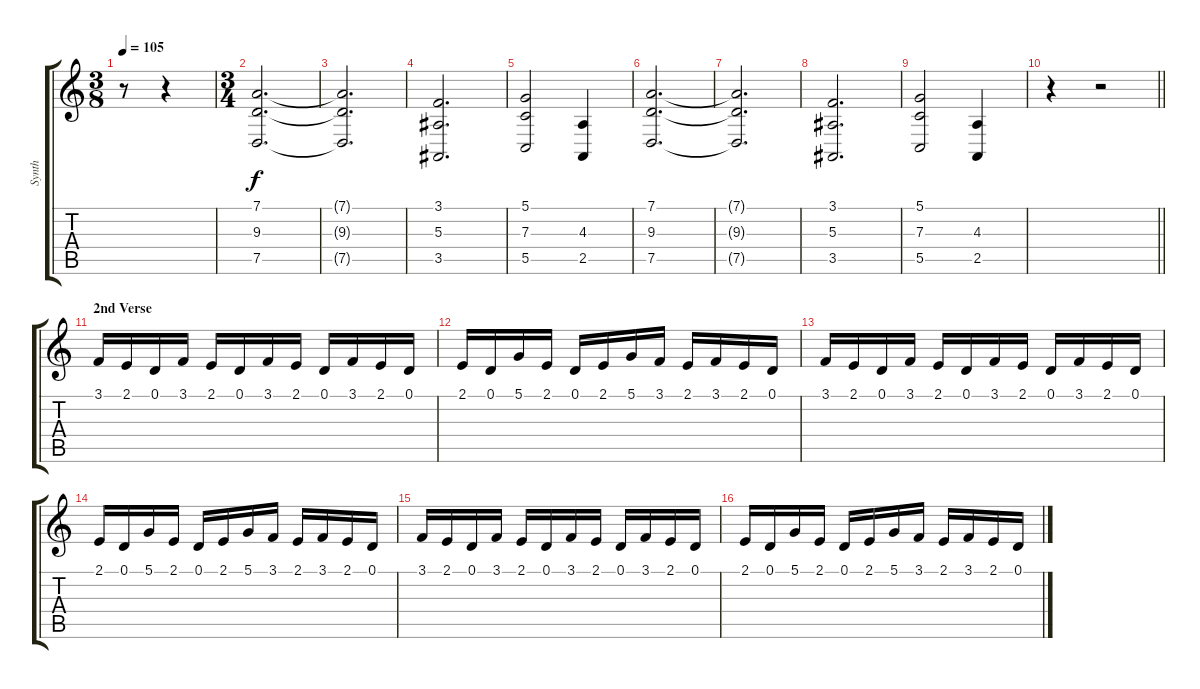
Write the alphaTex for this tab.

\track ("Synth" "Synth") {instrument synthstrings2}
\staff {score tabs}
\tuning (D4 A3 F3 C3 G2 D2) {hide}
\ts (3 8)
\tempo 105
\clef g2
\ks c
r.8{dy f} r.4 |
\ts (3 4)
(7.1 9.3 7.5).2{d instrument synthstrings2} |
(7.1{t} 9.3{t} 7.5{t}).2{d} |
(3.1 5.3 3.5).2{d} |
(5.1 7.3 5.5).2 (4.3 2.5).4 |
(7.1 9.3 7.5).2{d} |
(7.1{t} 9.3{t} 7.5{t}).2{d} |
(3.1 5.3 3.5).2{d} |
(5.1 7.3 5.5).2 (4.3 2.5).4 |
\barLineRight lightlight
r.4 r.2 |
\section ("" "2nd Verse")
3.1.16{instrument pad1newage} 2.1.16 0.1.16 3.1.16 2.1.16 0.1.16 3.1.16 2.1.16 0.1.16 3.1.16 2.1.16 0.1.16 |
2.1.16 0.1.16 5.1.16 2.1.16 0.1.16 2.1.16 5.1.16 3.1.16 2.1.16 3.1.16 2.1.16 0.1.16 |
3.1.16{instrument pad1newage} 2.1.16 0.1.16 3.1.16 2.1.16 0.1.16 3.1.16 2.1.16 0.1.16 3.1.16 2.1.16 0.1.16 |
2.1.16 0.1.16 5.1.16 2.1.16 0.1.16 2.1.16 5.1.16 3.1.16 2.1.16 3.1.16 2.1.16 0.1.16 |
3.1.16{instrument pad1newage} 2.1.16 0.1.16 3.1.16 2.1.16 0.1.16 3.1.16 2.1.16 0.1.16 3.1.16 2.1.16 0.1.16 |
2.1.16 0.1.16 5.1.16 2.1.16 0.1.16 2.1.16 5.1.16 3.1.16 2.1.16 3.1.16 2.1.16 0.1.16
